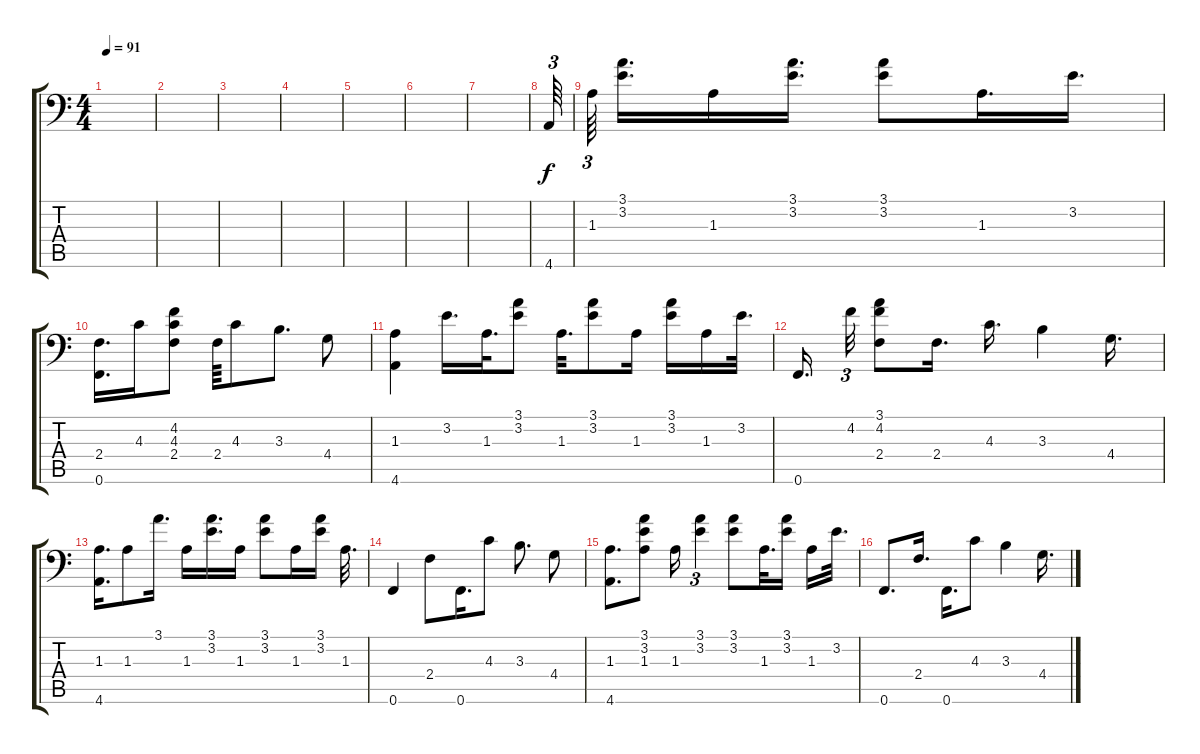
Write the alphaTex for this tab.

\track "" {instrument distortionguitar}
\staff {score tabs}
\tuning (Gb3 Db3 Ab2 Eb2 Bb1 F1) {hide}
\ts (4 4)
\tempo 91
\clef f4
\ks c
|
|
|
|
|
|
|
4.6.64{tu (3 2)} |
1.3.64{tu (3 2)} (3.1 3.2).16{d} 1.3.16 (3.1 3.2).16{d} (3.1 3.2).8 1.3.16{d} 3.2.16{d} |
(2.4 0.6).16{d} 4.3.16 (4.2 4.3 2.4).8 2.4.64 4.3.8 3.3.8{d} 4.4.8 |
(1.3 4.6).4 3.2.16{d} 1.3.32{d} (3.1 3.2).8 1.3.32{d} (3.1 3.2).8 1.3.16 (3.1 3.2).16 1.3.16 3.2.32{d} |
0.6.16{d} 4.2.32{tu (3 2)} (3.1 4.2 2.4).8 2.4.16{d} 4.3.16{d} 3.3.4 4.4.16{d} |
(1.3 4.6).16{d} 1.3.8 3.1.16{d} 1.3.16 (3.1 3.2).16{d} 1.3.16 (3.1 3.2).8 1.3.16 (3.1 3.2).16 1.3.32{d} |
0.6.4 2.4.8 0.6.16{d} 4.3.8 3.3.8{d} 4.4.8 |
(1.3 4.6).8{d} (3.1 3.2 1.3).8 1.3.16 (3.1 3.2).4{tu (3 2)} (3.1 3.2).8 1.3.32{d} (3.1 3.2).16 1.3.16 3.2.32{d} |
0.6.8{d} 2.4.16{d} 0.6.16{d} 4.3.8 3.3.4 4.4.16{d}
